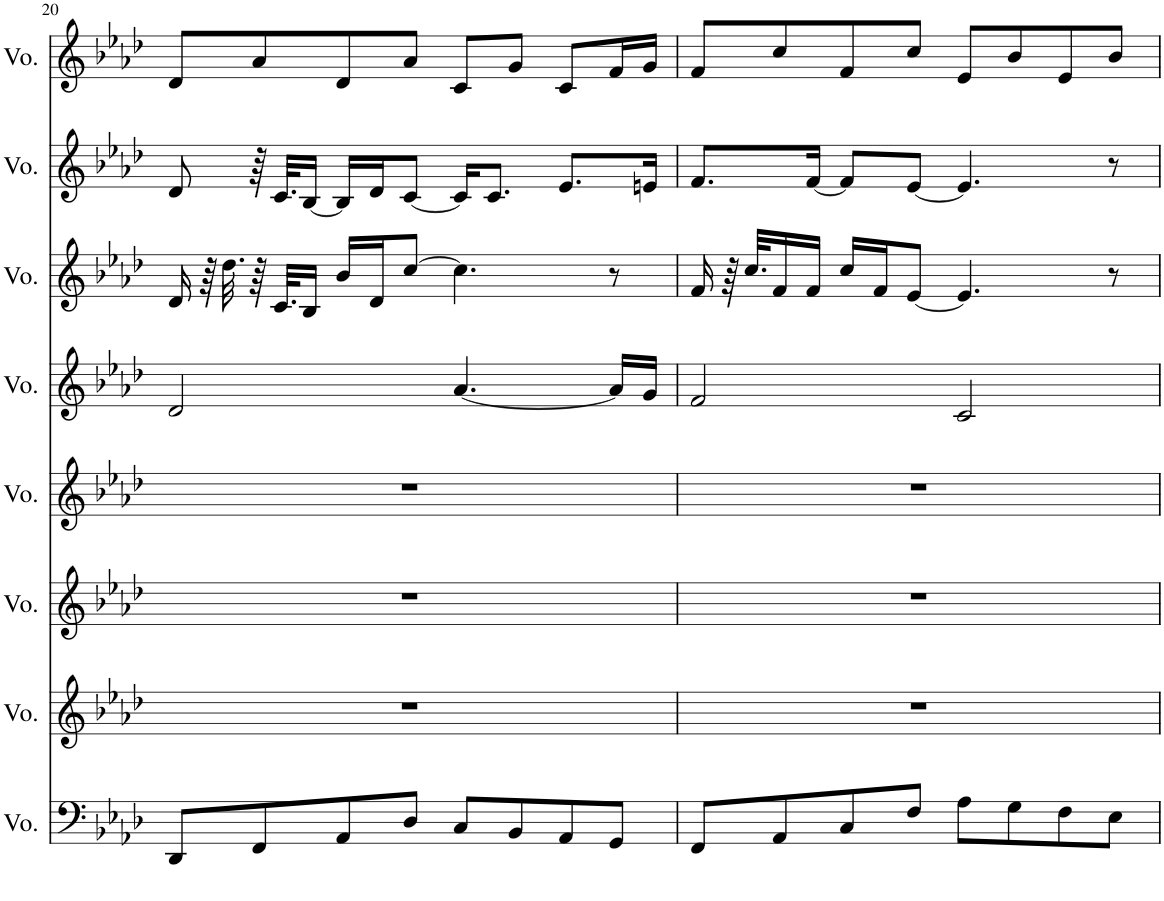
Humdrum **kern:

**kern	**kern	**kern	**kern	**kern	**kern	**kern	**kern
*part8	*part7	*part6	*part5	*part4	*part3	*part2	*part1
*staff8	*staff7	*staff6	*staff5	*staff4	*staff3	*staff2	*staff1
*I"Voice	*I"Voice	*I"Voice	*I"Voice	*I"Voice	*I"Voice	*I"Voice	*I"Voice
*I'Vo.	*I'Vo.	*I'Vo.	*I'Vo.	*I'Vo.	*I'Vo.	*I'Vo.	*I'Vo.
!!LO:PB:g=z
*clefF4	*clefG2	*clefG2	*clefG2	*clefG2	*clefG2	*clefG2	*clefG2
*k[b-e-a-d-]	*k[b-e-a-d-]	*k[b-e-a-d-]	*k[b-e-a-d-]	*k[b-e-a-d-]	*k[b-e-a-d-]	*k[b-e-a-d-]	*k[b-e-a-d-]
*M4/4	*M4/4	*M4/4	*M4/4	*M4/4	*M4/4	*M4/4	*M4/4
=20	=20	=20	=20	=20	=20	=20	=20
8DD-/L	1r	1r	1r	2d-/	16d-/	8d-/	8d-/L
.	.	.	.	.	64r	.	.
.	.	.	.	.	32.dd-\	.	.
8FF/	.	.	.	.	64r	64r	8a-/
.	.	.	.	.	32.c/KLL	32.c/KLL	.
.	.	.	.	.	16B-/JJ	[16B-/JJ	.
8AA-/	.	.	.	.	16b-/LL	16B-/LL]	8d-/
.	.	.	.	.	16d-/J	16d-/J	.
8D-/J	.	.	.	.	[8cc/J	[8c/J	8a-/J
8C/L	.	.	.	[4.a-/	4.cc\]	16c/KL]	8c/L
.	.	.	.	.	.	8.c/J	.
8BB-/	.	.	.	.	.	.	8g/J
8AA-/	.	.	.	.	.	8.e-/L	8c/L
8GG/J	.	.	.	16a-/LL]	8r	.	16f/L
.	.	.	.	16g/JJ	.	16en/Jk	16g/JJ
=21	=21	=21	=21	=21	=21	=21	=21
8FF/L	1r	1r	1r	2f/	16f/	8.f/L	8f/L
.	.	.	.	.	64r	.	.
.	.	.	.	.	32.cc/KLL	.	.
8AA-/	.	.	.	.	16f/	.	8cc/
.	.	.	.	.	16f/JJ	[16f/Jk	.
8C/	.	.	.	.	16cc/LL	8f/L]	8f/
.	.	.	.	.	16f/J	.	.
8F/J	.	.	.	.	[8e-/J	[8e-/J	8cc/J
8A-\L	.	.	.	2c/	4.e-/]	4.e-/]	8e-/L
8G\	.	.	.	.	.	.	8b-/
8F\	.	.	.	.	.	.	8e-/
8E-\J	.	.	.	.	8r	8r	8b-/J
=	=	=	=	=	=	=	=
*-	*-	*-	*-	*-	*-	*-	*-
